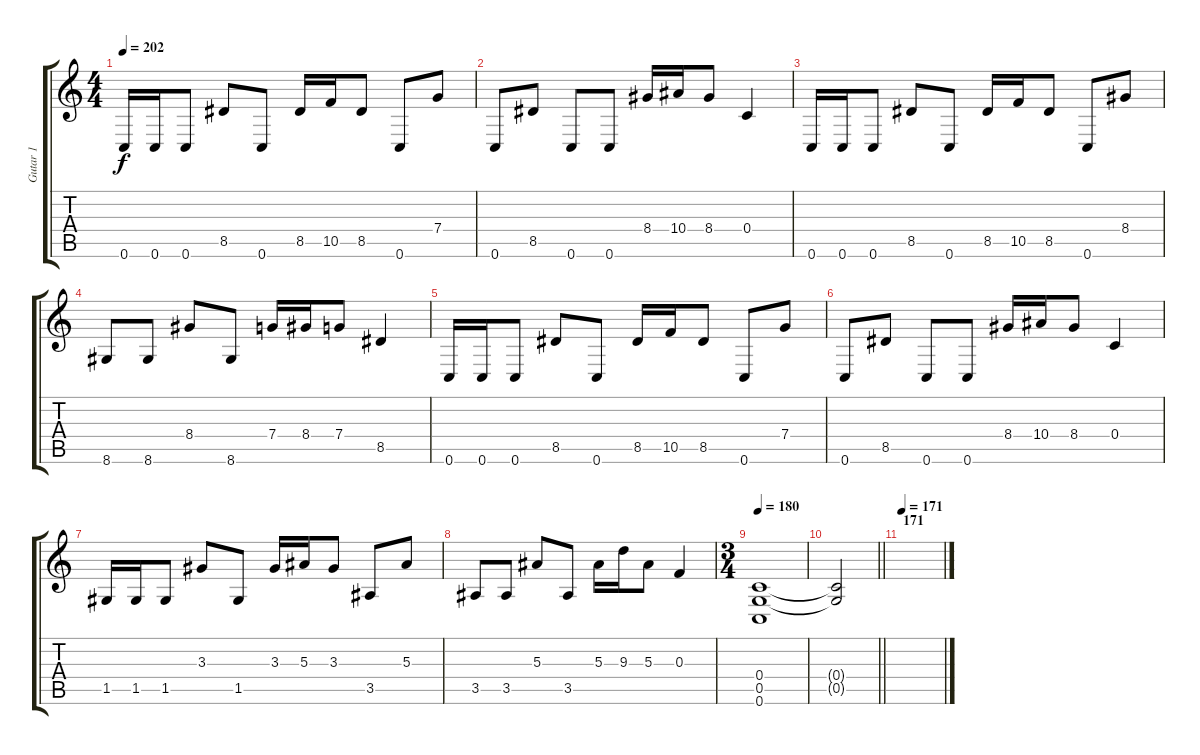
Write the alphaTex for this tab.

\track ("Gutar 1" "Gutar 1") {instrument distortionguitar}
\staff {score tabs}
\tuning (D4 A3 F3 C3 G2 C2) {hide}
\ts (4 4)
\tempo 202
\clef g2
\ks c
0.6.16{dy f} 0.6.16 0.6.8 8.5.8 0.6.8 8.5.16 10.5.16 8.5.8 0.6.8 7.4.8 |
0.6.8 8.5.8 0.6.8 0.6.8 8.4.16 10.4.16 8.4.8 0.4.4 |
0.6.16 0.6.16 0.6.8 8.5.8 0.6.8 8.5.16 10.5.16 8.5.8 0.6.8 8.4.8 |
8.6.8 8.6.8 8.4.8 8.6.8 7.4.16 8.4.16 7.4.8 8.5.4 |
0.6.16 0.6.16 0.6.8 8.5.8 0.6.8 8.5.16 10.5.16 8.5.8 0.6.8 7.4.8 |
0.6.8 8.5.8 0.6.8 0.6.8 8.4.16 10.4.16 8.4.8 0.4.4 |
1.5.16 1.5.16 1.5.8 3.3.8 1.5.8 3.3.16 5.3.16 3.3.8 3.5.8 5.3.8 |
3.5.8 3.5.8 5.3.8 3.5.8 5.3.16 9.3.16 5.3.8 0.3.4 |
\ts (3 4)
\tempo 180
(0.4 0.5 0.6).1 |
\barLineRight lightlight
(0.4{t} 0.5{t}).2 |
\section ("" "171")
\tempo 171
